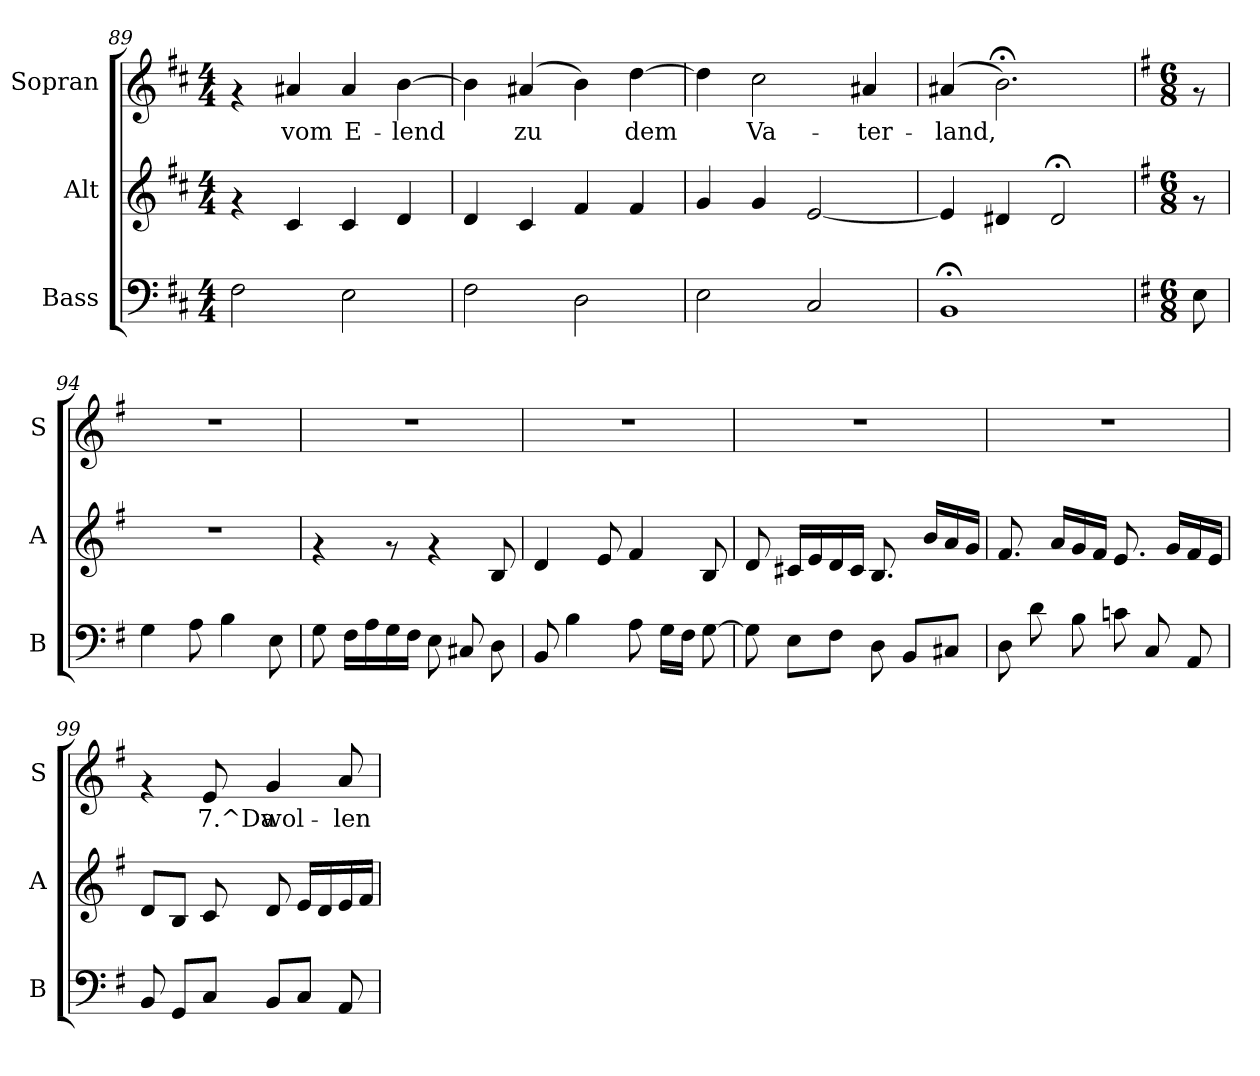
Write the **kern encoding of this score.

**kern	**kern	**kern	**text
*part3	*part2	*part1	*part1
*staff3	*staff2	*staff1	*staff1
*I"Bass	*I"Alt	*I"Sopran	*
*I'B	*I'A	*I'S	*
!!LO:PB:g=z
*clefF4	*clefG2	*clefG2	*
*k[f#c#]	*k[f#c#]	*k[f#c#]	*
*D:	*D:	*D:	*
*M4/4	*M4/4	*M4/4	*
=89	=89	=89	=89
2F#\	4rf	4rf	.
!	!	!	!LO:LY:b:rj
.	4c#/	4a#X/	vom
!	!	!	!LO:LY:b:rj
2E\	4c#/	4a#/	E-
!	!	!	!LO:LY:b:rj
.	4d/	[>4b\	-lend
=90	=90	=90	=90
2F#\	4d/	4b\]	.
!	!	!	!LO:LY:b:rj
.	4c#/	(<4a#X/	zu
2D\	4f#/	4b\)	.
!	!	!	!LO:LY:b:rj
.	4f#/	[>4dd\	dem
=91	=91	=91	=91
2E\	4g/	4dd\]	.
!	!	!	!LO:LY:b:rj
.	4g/	2cc#\	Va-
2C#/	[<2e/	.	.
!	!	!	!LO:LY:b:rj
.	.	4a#X/	-ter-
=92	=92	=92	=92
!	!	!	!LO:LY:b:rj
1BB;	4e/]	(<4a#X/	-land,
.	4d#X/	2.b;<\)	.
.	2d#;/	.	.
!!LO:PB:g=z
=93!	=93!	=93!	=93!
*k[f#]	*k[f#]	*k[f#]	*
*G:	*G:	*G:	*
*M6/8	*M6/8	*M6/8	*
8E\	8rf	8rf	.
=94	=94	=94	=94
4G\	2.r	2.r	.
8A\	.	.	.
4B\	.	.	.
8E\	.	.	.
=95	=95	=95	=95
8G\	4rf	2.r	.
16F#\LL	.	.	.
16A\	.	.	.
16G\	8rf	.	.
16F#\JJ	.	.	.
8E\	4rf	.	.
8C#X/	.	.	.
8D\	8B/	.	.
=96	=96	=96	=96
8BB/	4d/	2.r	.
4B\	.	.	.
.	8e/	.	.
8A\	4f#/	.	.
16G\LL	.	.	.
16F#\JJ	.	.	.
[<8G\	8B/	.	.
!!LO:LB:g=z
=97	=97	=97	=97
8G\]	8d/	2.r	.
8E\L	16c#X/LL	.	.
.	16e/	.	.
8F#\J	16d/	.	.
.	16c#/JJ	.	.
8D\	8.B/	.	.
8BB/L	.	.	.
.	16b/LL	.	.
8C#X/J	16a/	.	.
.	16g/JJ	.	.
=98	=98	=98	=98
8D\	8.f#/	2.r	.
8d\	.	.	.
.	16a/LL	.	.
8B\	16g/	.	.
.	16f#/JJ	.	.
8cn\	8.e/	.	.
8C/	.	.	.
.	16g/LL	.	.
8AA/	16f#/	.	.
.	16e/JJ	.	.
=99	=99	=99	=99
8BB/	8d/L	4rf	.
8GG/L	8B/J	.	.
!	!	!	!LO:LY:b:rj
8C/J	8c/	8e/	7.^Da
!	!	!	!LO:LY:b:rj
8BB/L	8d/	4g/	wol-
8C/J	16e/LL	.	.
.	16d/	.	.
!	!	!	!LO:LY:b:rj
8AA/	16e/	8a/	-len
.	16f#/JJ	.	.
=	=	=	=
*-	*-	*-	*-
